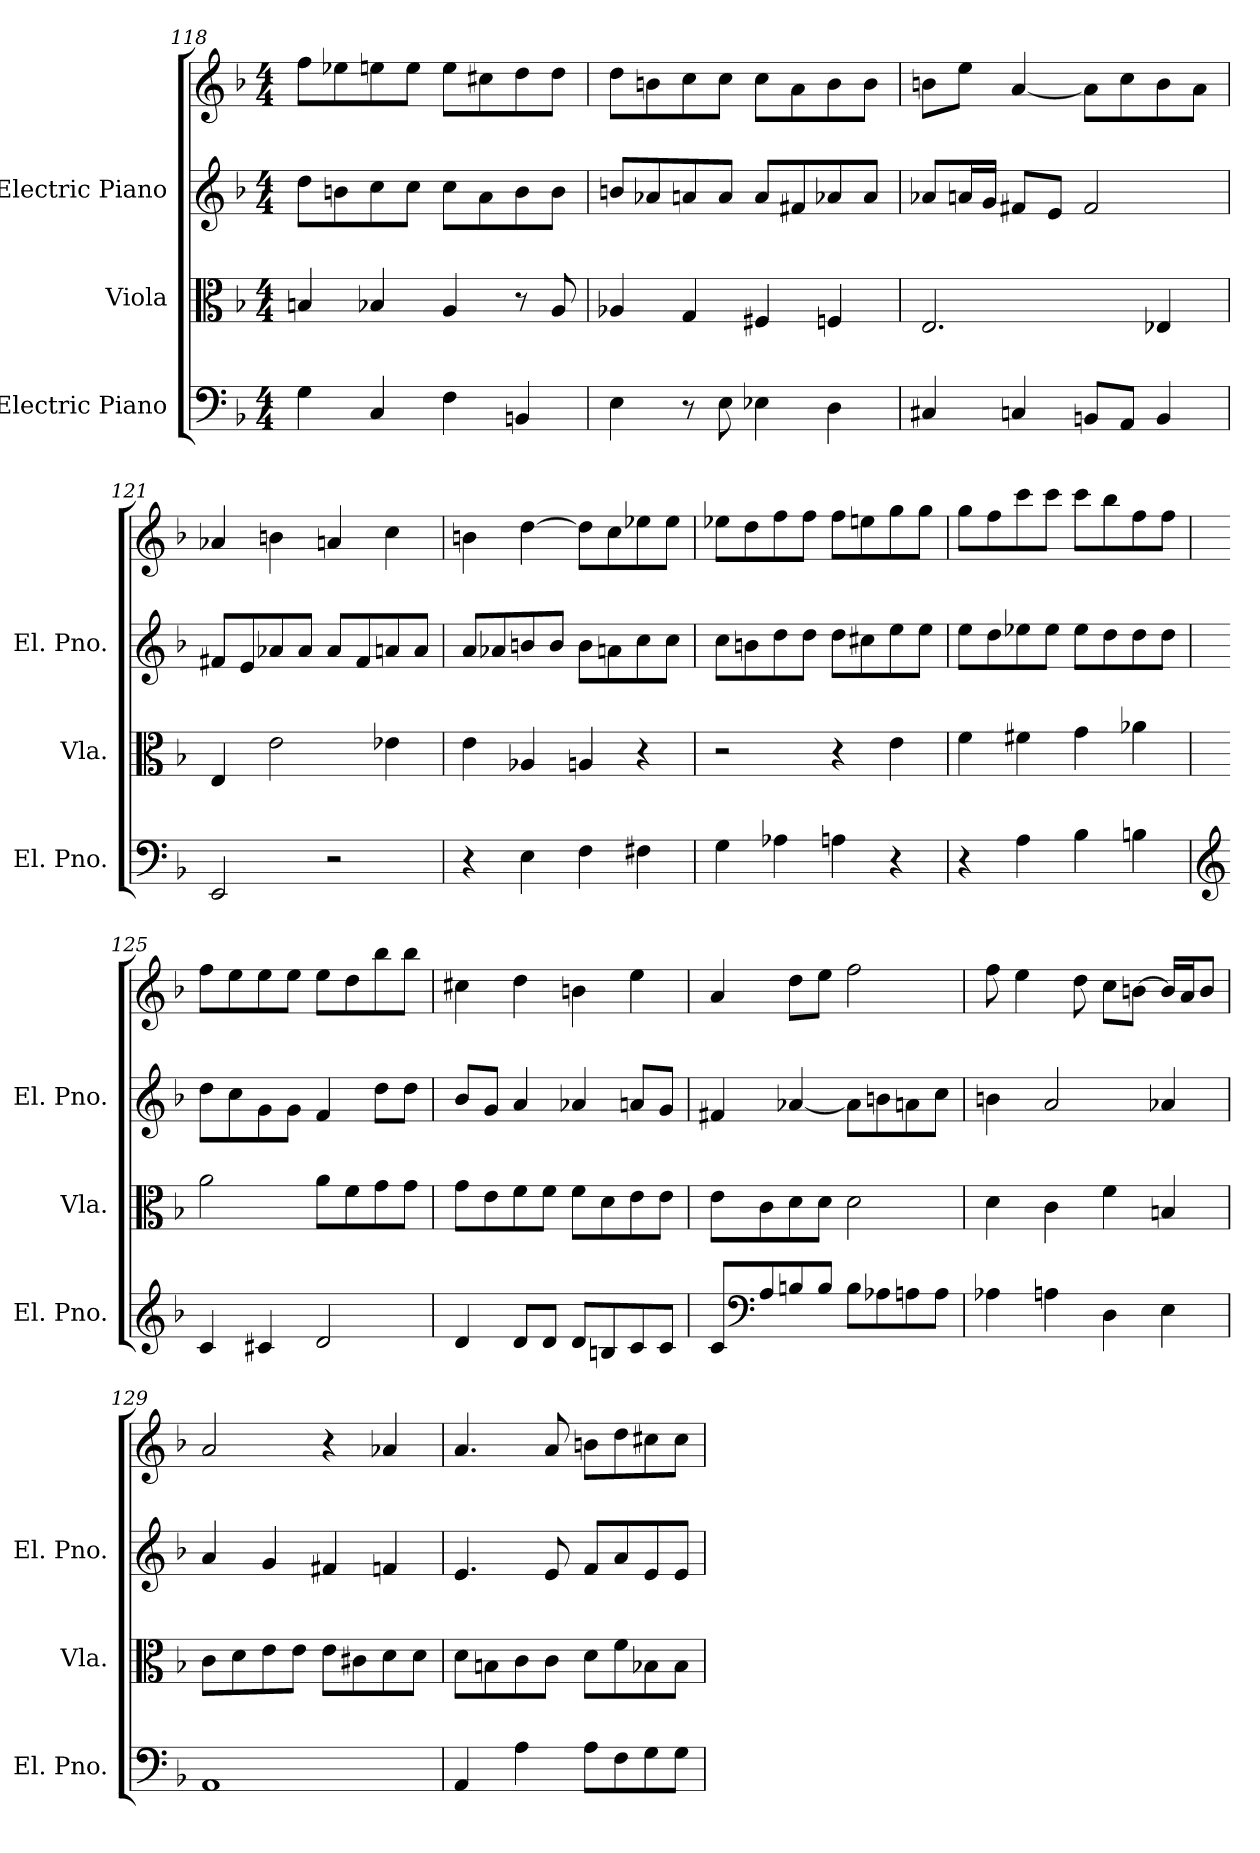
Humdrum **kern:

**kern	**kern	**kern	**kern
*part3	*part2	*part1	*part1
*staff4	*staff3	*staff2	*staff1
*I"Electric Piano	*I"Viola	*I"Electric Piano	*
*I'El. Pno.	*I'Vla.	*I'El. Pno.	*
*clefF4	*clefC3	*clefG2	*clefG2
*k[b-]	*k[b-]	*k[b-]	*k[b-]
*M4/4	*M4/4	*M4/4	*M4/4
=118	=118	=118	=118
4G\	4Bn/	8dd\L	8ff\L
.	.	8bn\	8ee-X\
4C/	4B-X/	8cc\	8een\
.	.	8cc\J	8ee\J
4F\	4A/	8cc\L	8ee\L
.	.	8a\	8cc#X\
4BBn/	8r	8b\	8dd\
.	8A/	8b\J	8dd\J
!!LO:LB:g=z
=119	=119	=119	=119
4E\	4A-X/	8bn/L	8dd\L
.	.	8a-X/	8bn\
8r	4G/	8an/	8cc\
8E\	.	8a/J	8cc\J
4E-X\	4F#X/	8a/L	8cc\L
.	.	8f#X/	8a\
4D\	4Fn/	8a-X/	8b\
.	.	8a-/J	8b\J
=120	=120	=120	=120
4C#X/	2.E/	8a-X/L	8bn\L
.	.	16an/L	8ee\J
.	.	16g/JJ	.
4Cn/	.	8f#X/L	[4a/
.	.	8e/J	.
8BBn/L	.	2f#/	8a\L]
8AA/J	.	.	8cc\
4BB/	4E-X/	.	8b\
.	.	.	8a\J
=121	=121	=121	=121
2EE/	4E/	8f#X/L	4a-X/
.	.	8e/	.
.	2e\	8a-X/	4bn\
.	.	8a-/J	.
2r	.	8a-/L	4an/
.	.	8f#/	.
.	4e-X\	8an/	4cc\
.	.	8a/J	.
!!LO:PB:g=z
=122	=122	=122	=122
4r	4e\	8a/L	4bn\
.	.	8a-X/	.
4E\	4A-X/	8bn/	[4dd\
.	.	8b/J	.
4F\	4An/	8b\L	8dd\L]
.	.	8an\	8cc\
4F#X\	4r	8cc\	8ee-X\
.	.	8cc\J	8ee-\J
=123	=123	=123	=123
4G\	2r	8cc\L	8ee-X\L
.	.	8bn\	8dd\
4A-X\	.	8dd\	8ff\
.	.	8dd\J	8ff\J
4An\	4r	8dd\L	8ff\L
.	.	8cc#X\	8een\
4r	4e\	8ee\	8gg\
.	.	8ee\J	8gg\J
=124	=124	=124	=124
4r	4f\	8ee\L	8gg\L
.	.	8dd\	8ff\
4A\	4f#X\	8ee-X\	8ccc\
.	.	8ee-\J	8ccc\J
4B-\	4g\	8ee-\L	8ccc\L
.	.	8dd\	8bb-\
4Bn\	4a-X\	8dd\	8ff\
.	.	8dd\J	8ff\J
!!LO:LB:g=z
=125	=125	=125	=125
*clefG2	*	*	*
4c/	2a\	8dd\L	8ff\L
.	.	8cc\	8ee\
4c#X/	.	8g\	8ee\
.	.	8g\J	8ee\J
2d/	8a\L	4f/	8ee\L
.	8f\	.	8dd\
.	8g\	8dd\L	8bb-\
.	8g\J	8dd\J	8bb-\J
=126	=126	=126	=126
4d/	8g\L	8b-/L	4cc#X\
.	8e\	8g/J	.
8d/L	8f\	4a/	4dd\
8d/J	8f\J	.	.
8d/L	8f\L	4a-X/	4bn\
8Bn/	8d\	.	.
8c/	8e\	8an/L	4ee\
8c/J	8e\J	8g/J	.
=127	=127	=127	=127
8c/L	8e\L	4f#X/	4a/
*clefF4	*	*	*
8A/	8c\	.	.
8Bn/	8d\	[4a-X/	8dd\L
8B/J	8d\J	.	8ee\J
8B\L	2d\	8a-\L]	2ff\
8A-X\	.	8bn\	.
8An\	.	8an\	.
8A\J	.	8cc\J	.
=128	=128	=128	=128
4A-X\	4d\	4bn\	8ff\
.	.	.	4ee\
4An\	4c\	2a/	.
.	.	.	8dd\
4D\	4f\	.	8cc\L
.	.	.	[8bn\J
4E\	4Bn/	4a-X/	16b/LL]
.	.	.	16a/J
.	.	.	8b/J
!!LO:LB:g=z
=129	=129	=129	=129
1AA	8c\L	4a/	2a/
.	8d\	.	.
.	8e\	4g/	.
.	8e\J	.	.
.	8e\L	4f#X/	4r
.	8c#X\	.	.
.	8d\	4fn/	4a-X/
.	8d\J	.	.
=130	=130	=130	=130
4AA/	8d\L	4.e/	4.a/
.	8Bn\	.	.
4A\	8c\	.	.
.	8c\J	8e/	8a/
8A\L	8d\L	8f/L	8bn\L
8F\	8f\	8a/	8dd\
8G\	8B-X\	8e/	8cc#X\
8G\J	8B-\J	8e/J	8cc#\J
=	=	=	=
*-	*-	*-	*-
